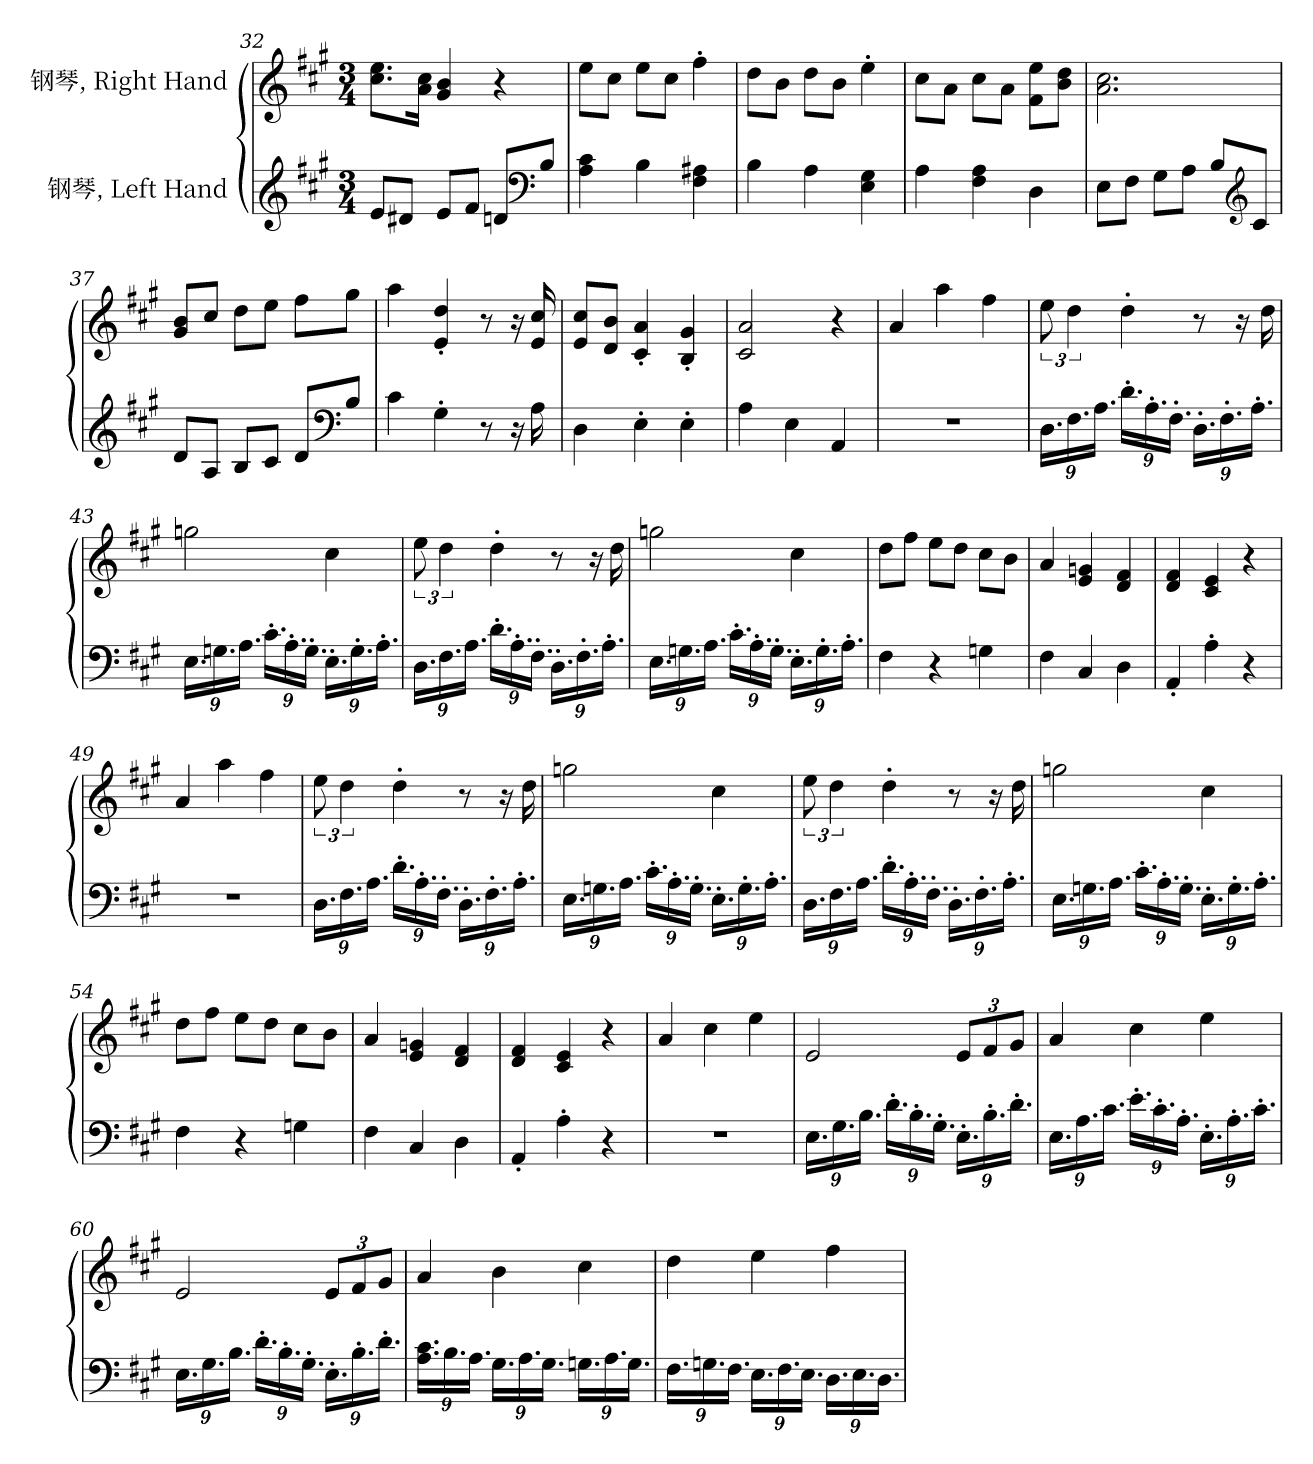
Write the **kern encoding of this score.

**kern	**kern
*part2	*part1
*staff2	*staff1
*I"钢琴, Left Hand	*I"钢琴, Right Hand
*clefG2	*clefG2
*k[f#c#g#]	*k[f#c#g#]
*M3/4	*M3/4
=32	=32
8e/L	8.cc#\ 8.ee\L
8d#X/J	.
.	16a\ 16cc#\Jk
8e/L	4g#/ 4b/
8f#/J	.
8dn/L	4r
*clefF4	*
8B/J	.
=33	=33
4A\ 4c#\	8ee\L
.	8cc#\J
4B\	8ee\L
.	8cc#\J
4F#\ 4A#X\	4ff#'\
!!LO:PB:g=z
=34	=34
4B\	8dd\L
.	8b\J
4A\	8dd\L
.	8b\J
4E\ 4G#\	4ee'\
=35	=35
4A\	8cc#\L
.	8a\J
4F#\ 4A\	8cc#\L
.	8a\J
4D\	8f#\ 8ee\L
.	8b\ 8dd\J
=36	=36
8E\L	2.a\ 2.cc#\
8F#\J	.
8G#\L	.
8A\J	.
8B/L	.
*clefG2	*
8c#/J	.
=37	=37
8d/L	8g#/ 8b/L
8A/J	8cc#/J
8B/L	8dd\L
8c#/J	8ee\J
8d/L	8ff#\L
*clefF4	*
8B/J	8gg#\J
=38	=38
4c#\	4aa\
4G#'\	4e/' 4dd/'
8r	8r
16r	16r
16A\	16e/ 16cc#/
=39	=39
4D\	8e/ 8cc#/L
.	8d/ 8b/J
4E'\	4c#/' 4a/'
4E'\	4B/' 4g#/'
!!LO:LB:g=z
=40	=40
4A\	2c#/ 2a/
4E\	.
4AA/	4r
=41	=41
2.r	4a/
.	4aa\
.	4ff#\
=42	=42
*Xbrackettup	*
18.D\LL	12ee\
18.F#\	6dd\
18.A\JJ	.
18.d'\LL	4dd'\
18.A'\	.
18.F#'\JJ	.
18.D'\LL	8r
18.F#'\	.
.	16r
18.A'\JJ	.
.	16dd\
=43	=43
18.E\LL	2ggn\
18.Gn\	.
18.A\JJ	.
18.c#'\LL	.
18.A'\	.
18.G'\JJ	.
18.E'\LL	4cc#\
18.G'\	.
18.A'\JJ	.
!!LO:LB:g=z
=44	=44
18.D\LL	12ee\
18.F#\	6dd\
18.A\JJ	.
18.d'\LL	4dd'\
18.A'\	.
18.F#'\JJ	.
18.D'\LL	8r
18.F#'\	.
.	16r
18.A'\JJ	.
.	16dd\
=45	=45
18.E\LL	2ggn\
18.Gn\	.
18.A\JJ	.
18.c#'\LL	.
18.A'\	.
18.G'\JJ	.
18.E'\LL	4cc#\
18.G'\	.
18.A'\JJ	.
=46	=46
4F#\	8dd\L
.	8ff#\J
4r	8ee\L
.	8dd\J
4Gn\	8cc#\L
.	8b\J
=47	=47
4F#\	4a/
4C#/	4e/ 4gn/
4D\	4d/ 4f#/
=48	=48
4AA'/	4d/ 4f#/
4A'\	4c#/ 4e/
4r	4r
!!LO:LB:g=z
=49	=49
2.r	4a/
.	4aa\
.	4ff#\
=50	=50
18.D\LL	12ee\
18.F#\	6dd\
18.A\JJ	.
18.d'\LL	4dd'\
18.A'\	.
18.F#'\JJ	.
18.D'\LL	8r
18.F#'\	.
.	16r
18.A'\JJ	.
.	16dd\
=51	=51
18.E\LL	2ggn\
18.Gn\	.
18.A\JJ	.
18.c#'\LL	.
18.A'\	.
18.G'\JJ	.
18.E'\LL	4cc#\
18.G'\	.
18.A'\JJ	.
!!LO:LB:g=z
=52	=52
18.D\LL	12ee\
18.F#\	6dd\
18.A\JJ	.
18.d'\LL	4dd'\
18.A'\	.
18.F#'\JJ	.
18.D'\LL	8r
18.F#'\	.
.	16r
18.A'\JJ	.
.	16dd\
=53	=53
18.E\LL	2ggn\
18.Gn\	.
18.A\JJ	.
18.c#'\LL	.
18.A'\	.
18.G'\JJ	.
18.E'\LL	4cc#\
18.G'\	.
18.A'\JJ	.
=54	=54
4F#\	8dd\L
.	8ff#\J
4r	8ee\L
.	8dd\J
4Gn\	8cc#\L
.	8b\J
=55	=55
4F#\	4a/
4C#/	4e/ 4gn/
4D\	4d/ 4f#/
=56	=56
4AA'/	4d/ 4f#/
4A'\	4c#/ 4e/
4r	4r
!!LO:LB:g=z
=57	=57
2.r	4a/
.	4cc#\
.	4ee\
=58	=58
18.E\LL	2e/
18.G#\	.
18.B\JJ	.
18.d'\LL	.
18.B'\	.
18.G#'\JJ	.
*	*Xbrackettup
18.E'\LL	12e/L
18.B'\	12f#/
18.d'\JJ	12g#/J
=59	=59
18.E\LL	4a/
18.A\	.
18.c#\JJ	.
18.e'\LL	4cc#\
18.c#'\	.
18.A'\JJ	.
18.E'\LL	4ee\
18.A'\	.
18.c#'\JJ	.
!!LO:PB:g=z
=60	=60
18.E\LL	2e/
18.G#\	.
18.B\JJ	.
18.d'\LL	.
18.B'\	.
18.G#'\JJ	.
18.E'\LL	12e/L
18.B'\	12f#/
18.d'\JJ	12g#/J
=61	=61
18.A\ 18.c#\LL	4a/
18.B\	.
18.A\JJ	.
18.G#\LL	4b\
18.A\	.
18.G#\JJ	.
18.Gn\LL	4cc#\
18.A\	.
18.G\JJ	.
=62	=62
18.F#\LL	4dd\
18.Gn\	.
18.F#\JJ	.
18.E\LL	4ee\
18.F#\	.
18.E\JJ	.
18.D\LL	4ff#\
18.E\	.
18.D\JJ	.
=	=
*-	*-
